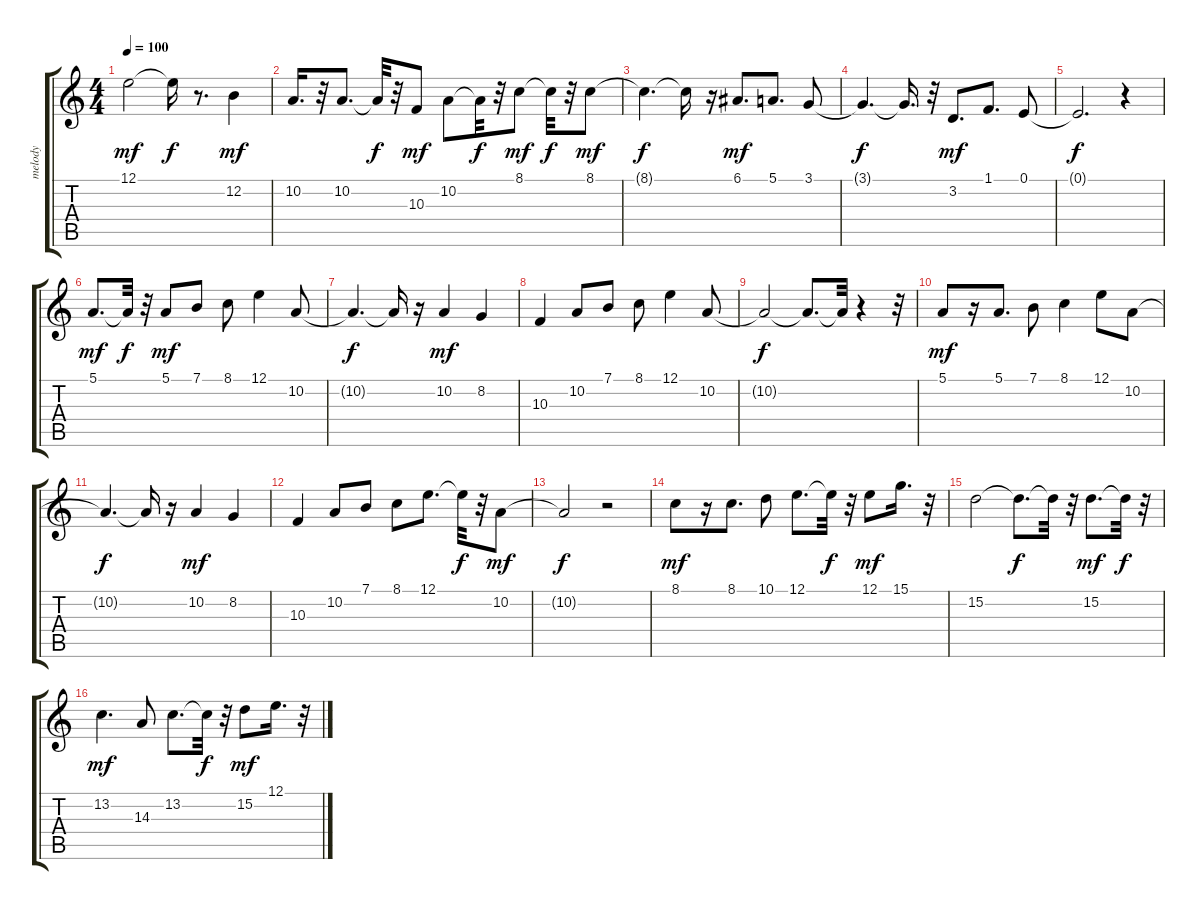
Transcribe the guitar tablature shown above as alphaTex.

\track ("melody" "melody") {instrument accordion}
\staff {score tabs}
\tuning (E4 B3 G3 D3 A2 E2) {hide}
\ts (4 4)
\tempo 100
\clef g2
\ks c
12.1.2{dy mf} 12.1{t}.16{dy f} r.8{d} 12.2.4{dy mf} |
10.2.16{d} r.32 10.2.8{d} 10.2{t}.32{dy f} r.32 10.3.8{dy mf} 10.2.8 10.2{t}.32{dy f} r.32 8.1.8{dy mf} 8.1{t}.32{dy f} r.32 8.1.8{dy mf} |
8.1{t}.4{d dy f} 8.1{t}.16 r.16 6.1.8{d dy mf} 5.1.8{d} 3.1.8 |
3.1{t}.4{d dy f} 3.1{t}.16{d} r.32 3.2.8{d dy mf} 1.1.8{d} 0.1.8 |
0.1{t}.2{d dy f} r.4 |
5.1.8{d dy mf} 5.1{t}.32{dy f} r.32 5.1.8{dy mf} 7.1.8 8.1.8 12.1.4 10.2.8 |
10.2{t}.4{d dy f} 10.2{t}.16 r.16 10.2.4{dy mf} 8.2.4 |
10.3.4 10.2.8 7.1.8 8.1.8 12.1.4 10.2.8 |
10.2{t}.2{dy f} 10.2{t}.8{d} 10.2{t}.32 r.4 r.32 |
5.1.8{dy mf} r.16 5.1.8{d} 7.1.8 8.1.4 12.1.8 10.2.8 |
10.2{t}.4{d dy f} 10.2{t}.16 r.16 10.2.4{dy mf} 8.2.4 |
10.3.4 10.2.8 7.1.8 8.1.8 12.1.8{d} 12.1{t}.32{dy f} r.32 10.2.8{dy mf} |
10.2{t}.2{dy f} r.2 |
8.1.8{dy mf} r.16 8.1.8{d} 10.1.8 12.1.8{d} 12.1{t}.32{dy f} r.32 12.1.8{dy mf} 15.1.16{d} r.32 |
15.2.2 15.2{t}.8{d dy f} 15.2{t}.32 r.32 15.2.8{d dy mf} 15.2{t}.32{dy f} r.32 |
13.2.4{d dy mf} 14.3.8 13.2.8{d} 13.2{t}.32{dy f} r.32 15.2.8{dy mf} 12.1.16{d} r.32
